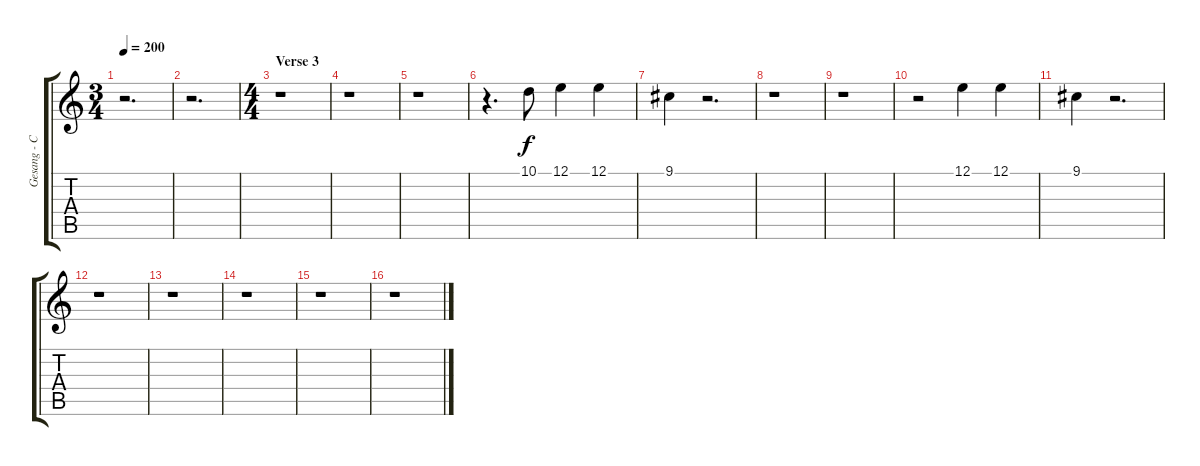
\track ("Gesang - Chor" "Gesang - C") {instrument pad4choir}
\staff {score tabs}
\tuning (E4 B3 G3 D3 A2 E2) {hide}
\ts (3 4)
\tempo 200
\clef g2
\ks c
r.2{d dy f} |
r.2{d} |
\ts (4 4)
\section ("" "Verse 3")
r.1 |
r.1 |
r.1 |
r.4{d} 10.1.8 12.1.4 12.1.4 |
9.1.4 r.2{d} |
r.1 |
r.1 |
r.2 12.1.4 12.1.4 |
9.1.4 r.2{d} |
r.1 |
r.1 |
r.1 |
r.1 |
r.1
